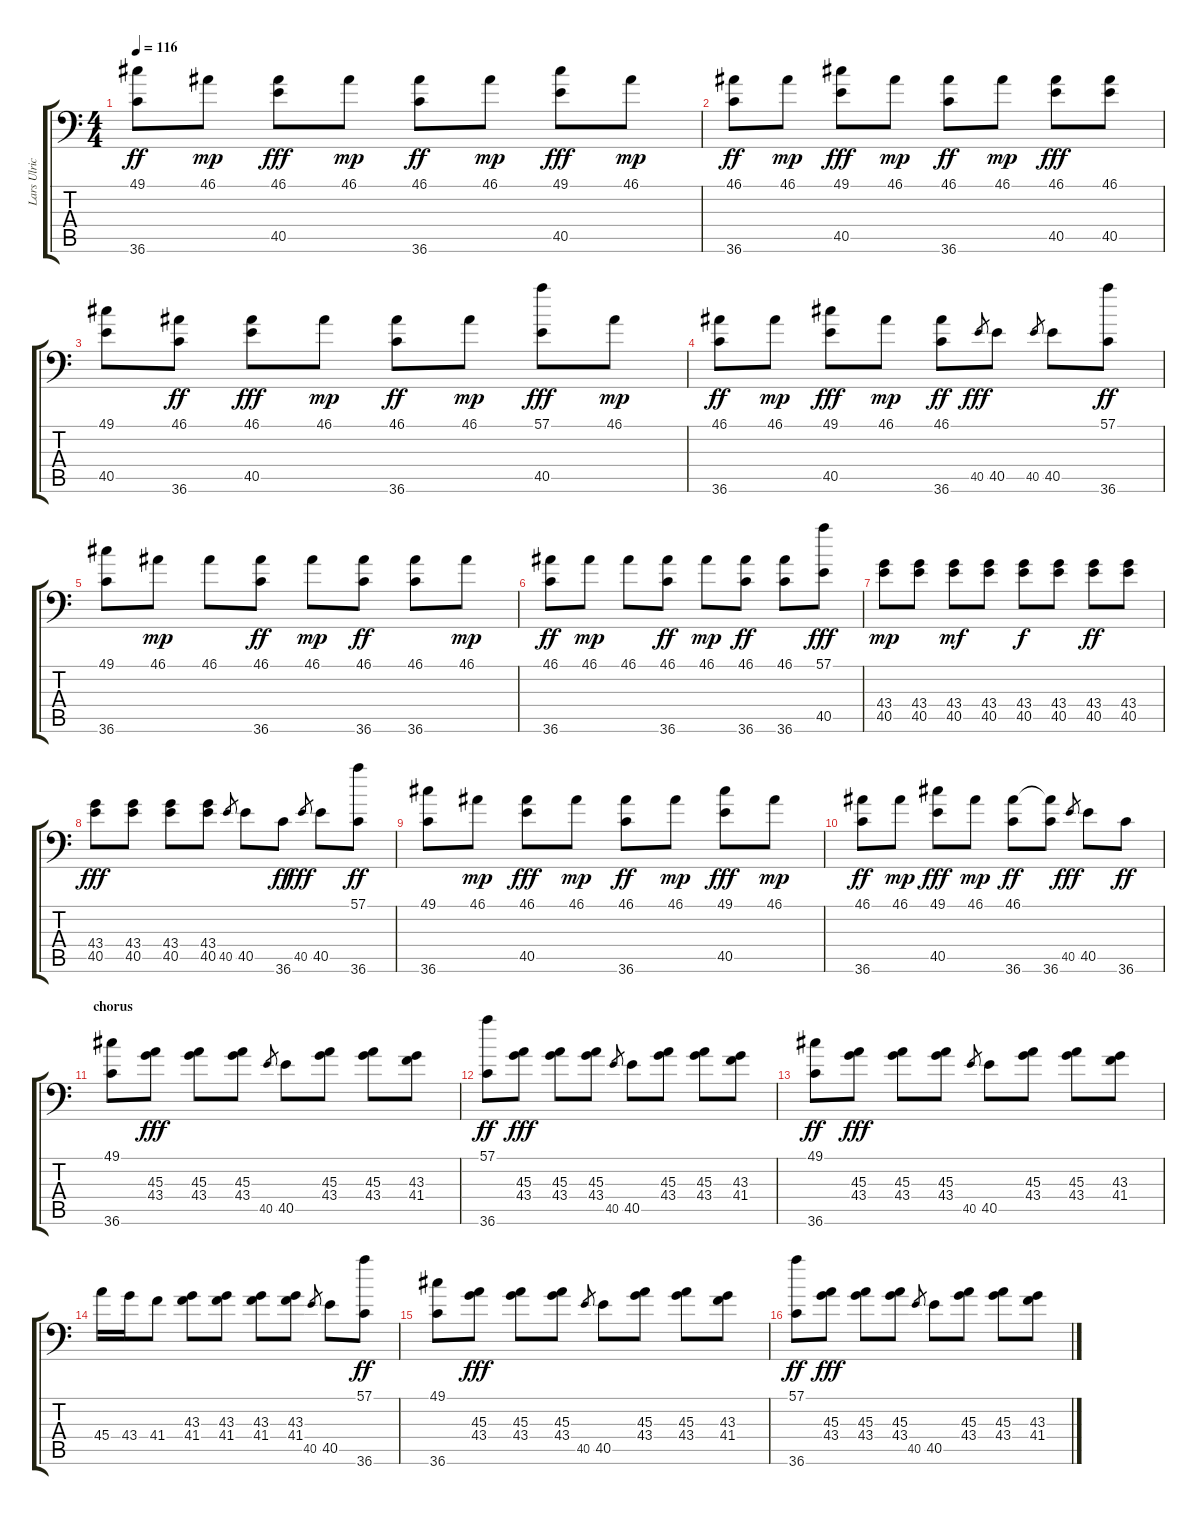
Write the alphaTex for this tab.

\track ("Lars Ulrich (Drums)" "Lars Ulric") {instrument acousticgrandpiano}
\staff {score tabs}
\tuning (C-1 C-1 C-1 C-1 C-1 C-1) {hide}
\ts (4 4)
\tempo 116
\clef f4
\ks c
(49.1 36.6).8{dy ff} 46.1.8{dy mp} (46.1 40.5).8{dy fff} 46.1.8{dy mp} (46.1 36.6).8{dy ff} 46.1.8{dy mp} (49.1 40.5).8{dy fff} 46.1.8{dy mp} |
(46.1 36.6).8{dy ff} 46.1.8{dy mp} (49.1 40.5).8{dy fff} 46.1.8{dy mp} (46.1 36.6).8{dy ff} 46.1.8{dy mp} (46.1 40.5).8{dy fff} (46.1 40.5).8 |
(49.1 40.5).8 (46.1 36.6).8{dy ff} (46.1 40.5).8{dy fff} 46.1.8{dy mp} (46.1 36.6).8{dy ff} 46.1.8{dy mp} (57.1 40.5).8{dy fff} 46.1.8{dy mp} |
(46.1 36.6).8{dy ff} 46.1.8{dy mp} (49.1 40.5).8{dy fff} 46.1.8{dy mp} (46.1 36.6).8{dy ff} 40.5.8{gr dy fff} 40.5.8 40.5.8{gr} 40.5.8 (57.1 36.6).8{dy ff} |
(49.1 36.6).8 46.1.8{dy mp} 46.1.8 (46.1 36.6).8{dy ff} 46.1.8{dy mp} (46.1 36.6).8{dy ff} (46.1 36.6).8 46.1.8{dy mp} |
(46.1 36.6).8{dy ff} 46.1.8{dy mp} 46.1.8 (46.1 36.6).8{dy ff} 46.1.8{dy mp} (46.1 36.6).8{dy ff} (46.1 36.6).8 (57.1 40.5).8{dy fff} |
(43.4 40.5).8{dy mp} (43.4 40.5).8 (43.4 40.5).8{dy mf} (43.4 40.5).8 (43.4 40.5).8{dy f} (43.4 40.5).8 (43.4 40.5).8{dy ff} (43.4 40.5).8 |
(43.4 40.5).8{dy fff} (43.4 40.5).8 (43.4 40.5).8 (43.4 40.5).8 40.5.8{gr} 40.5.8 36.6.8{dy ff} 40.5.8{gr dy fff} 40.5.8 (57.1 36.6).8{dy ff} |
(49.1 36.6).8 46.1.8{dy mp} (46.1 40.5).8{dy fff} 46.1.8{dy mp} (46.1 36.6).8{dy ff} 46.1.8{dy mp} (49.1 40.5).8{dy fff} 46.1.8{dy mp} |
(46.1 36.6).8{dy ff} 46.1.8{dy mp} (49.1 40.5).8{dy fff} 46.1.8{dy mp} (46.1 36.6).8{dy ff} (46.1{t} 36.6).8 40.5.8{gr dy fff} 40.5.8 36.6.8{dy ff} |
\section ("" "chorus")
(49.1 36.6).8 (45.3 43.4).8{dy fff} (45.3 43.4).8 (45.3 43.4).8 40.5.8{gr} 40.5.8 (45.3 43.4).8 (45.3 43.4).8 (43.3 41.4).8 |
(57.1 36.6).8{dy ff} (45.3 43.4).8{dy fff} (45.3 43.4).8 (45.3 43.4).8 40.5.8{gr} 40.5.8 (45.3 43.4).8 (45.3 43.4).8 (43.3 41.4).8 |
(49.1 36.6).8{dy ff} (45.3 43.4).8{dy fff} (45.3 43.4).8 (45.3 43.4).8 40.5.8{gr} 40.5.8 (45.3 43.4).8 (45.3 43.4).8 (43.3 41.4).8 |
45.4.16 43.4.16 41.4.8 (43.3 41.4).8 (43.3 41.4).8 (43.3 41.4).8 (43.3 41.4).8 40.5.8{gr} 40.5.8 (57.1 36.6).8{dy ff} |
(49.1 36.6).8 (45.3 43.4).8{dy fff} (45.3 43.4).8 (45.3 43.4).8 40.5.8{gr} 40.5.8 (45.3 43.4).8 (45.3 43.4).8 (43.3 41.4).8 |
(57.1 36.6).8{dy ff} (45.3 43.4).8{dy fff} (45.3 43.4).8 (45.3 43.4).8 40.5.8{gr} 40.5.8 (45.3 43.4).8 (45.3 43.4).8 (43.3 41.4).8
